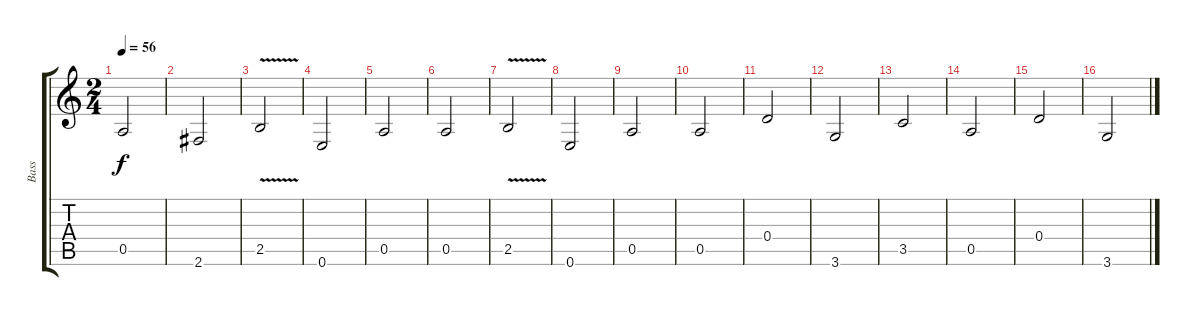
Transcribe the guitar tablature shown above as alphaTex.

\track ("Bass" "Bass") {instrument acousticbass}
\staff {score tabs}
\tuning (E4 B3 G3 D3 A2 E2) {hide}
\ts (2 4)
\tempo 56
\clef g2
\ks c
0.5.2{dy f} |
2.6.2 |
2.5{v}.2 |
0.6.2 |
0.5.2 |
0.5.2 |
2.5{v}.2 |
0.6.2 |
0.5.2 |
0.5.2 |
0.4.2 |
3.6.2 |
3.5.2 |
0.5.2 |
0.4.2 |
3.6.2
